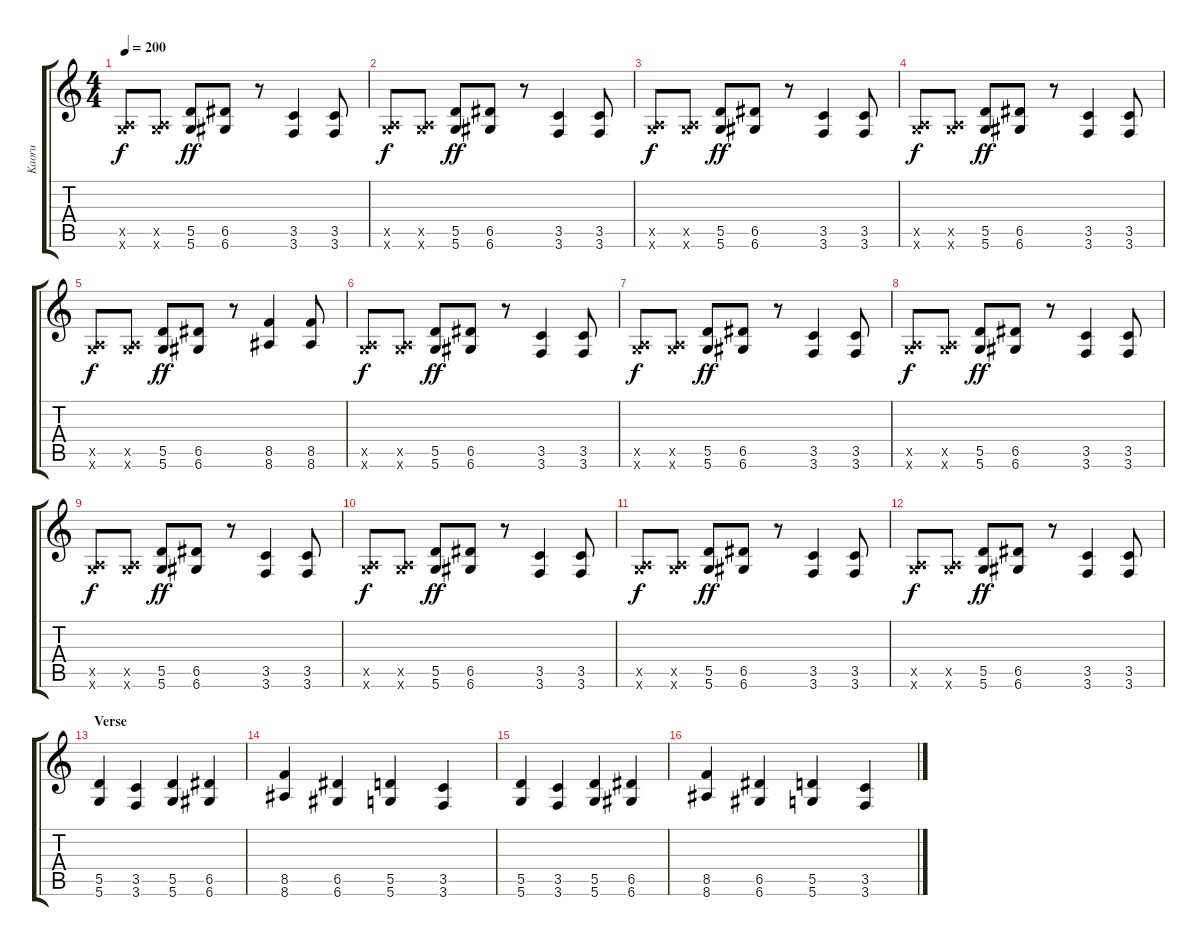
\track ("Kaoru" "Kaoru") {instrument distortionguitar}
\staff {score tabs}
\tuning (E4 B3 G3 D3 A2 D2) {hide}
\ts (4 4)
\tempo 200
\clef g2
\ks c
(0.5{x} 5.6{x}).8{dy f} (0.5{x} 5.6{x}).8 (5.5 5.6).8{dy ff} (6.5 6.6).8 r.8 (3.5 3.6).4 (3.5 3.6).8 |
(0.5{x} 5.6{x}).8{dy f} (0.5{x} 5.6{x}).8 (5.5 5.6).8{dy ff} (6.5 6.6).8 r.8 (3.5 3.6).4 (3.5 3.6).8 |
(0.5{x} 5.6{x}).8{dy f} (0.5{x} 5.6{x}).8 (5.5 5.6).8{dy ff} (6.5 6.6).8 r.8 (3.5 3.6).4 (3.5 3.6).8 |
(0.5{x} 5.6{x}).8{dy f} (0.5{x} 5.6{x}).8 (5.5 5.6).8{dy ff} (6.5 6.6).8 r.8 (3.5 3.6).4 (3.5 3.6).8 |
(0.5{x} 5.6{x}).8{dy f} (0.5{x} 5.6{x}).8 (5.5 5.6).8{dy ff} (6.5 6.6).8 r.8 (8.5 8.6).4 (8.5 8.6).8 |
(0.5{x} 5.6{x}).8{dy f} (0.5{x} 5.6{x}).8 (5.5 5.6).8{dy ff} (6.5 6.6).8 r.8 (3.5 3.6).4 (3.5 3.6).8 |
(0.5{x} 5.6{x}).8{dy f} (0.5{x} 5.6{x}).8 (5.5 5.6).8{dy ff} (6.5 6.6).8 r.8 (3.5 3.6).4 (3.5 3.6).8 |
(0.5{x} 5.6{x}).8{dy f} (0.5{x} 5.6{x}).8 (5.5 5.6).8{dy ff} (6.5 6.6).8 r.8 (3.5 3.6).4 (3.5 3.6).8 |
(0.5{x} 5.6{x}).8{dy f} (0.5{x} 5.6{x}).8 (5.5 5.6).8{dy ff} (6.5 6.6).8 r.8 (3.5 3.6).4 (3.5 3.6).8 |
(0.5{x} 5.6{x}).8{dy f} (0.5{x} 5.6{x}).8 (5.5 5.6).8{dy ff} (6.5 6.6).8 r.8 (3.5 3.6).4 (3.5 3.6).8 |
(0.5{x} 5.6{x}).8{dy f} (0.5{x} 5.6{x}).8 (5.5 5.6).8{dy ff} (6.5 6.6).8 r.8 (3.5 3.6).4 (3.5 3.6).8 |
(0.5{x} 5.6{x}).8{dy f} (0.5{x} 5.6{x}).8 (5.5 5.6).8{dy ff} (6.5 6.6).8 r.8 (3.5 3.6).4 (3.5 3.6).8 |
\section ("" "Verse")
(5.5 5.6).4 (3.5 3.6).4 (5.5 5.6).4 (6.5 6.6).4 |
(8.5 8.6).4 (6.5 6.6).4 (5.5 5.6).4 (3.5 3.6).4 |
(5.5 5.6).4 (3.5 3.6).4 (5.5 5.6).4 (6.5 6.6).4 |
(8.5 8.6).4 (6.5 6.6).4 (5.5 5.6).4 (3.5 3.6).4
